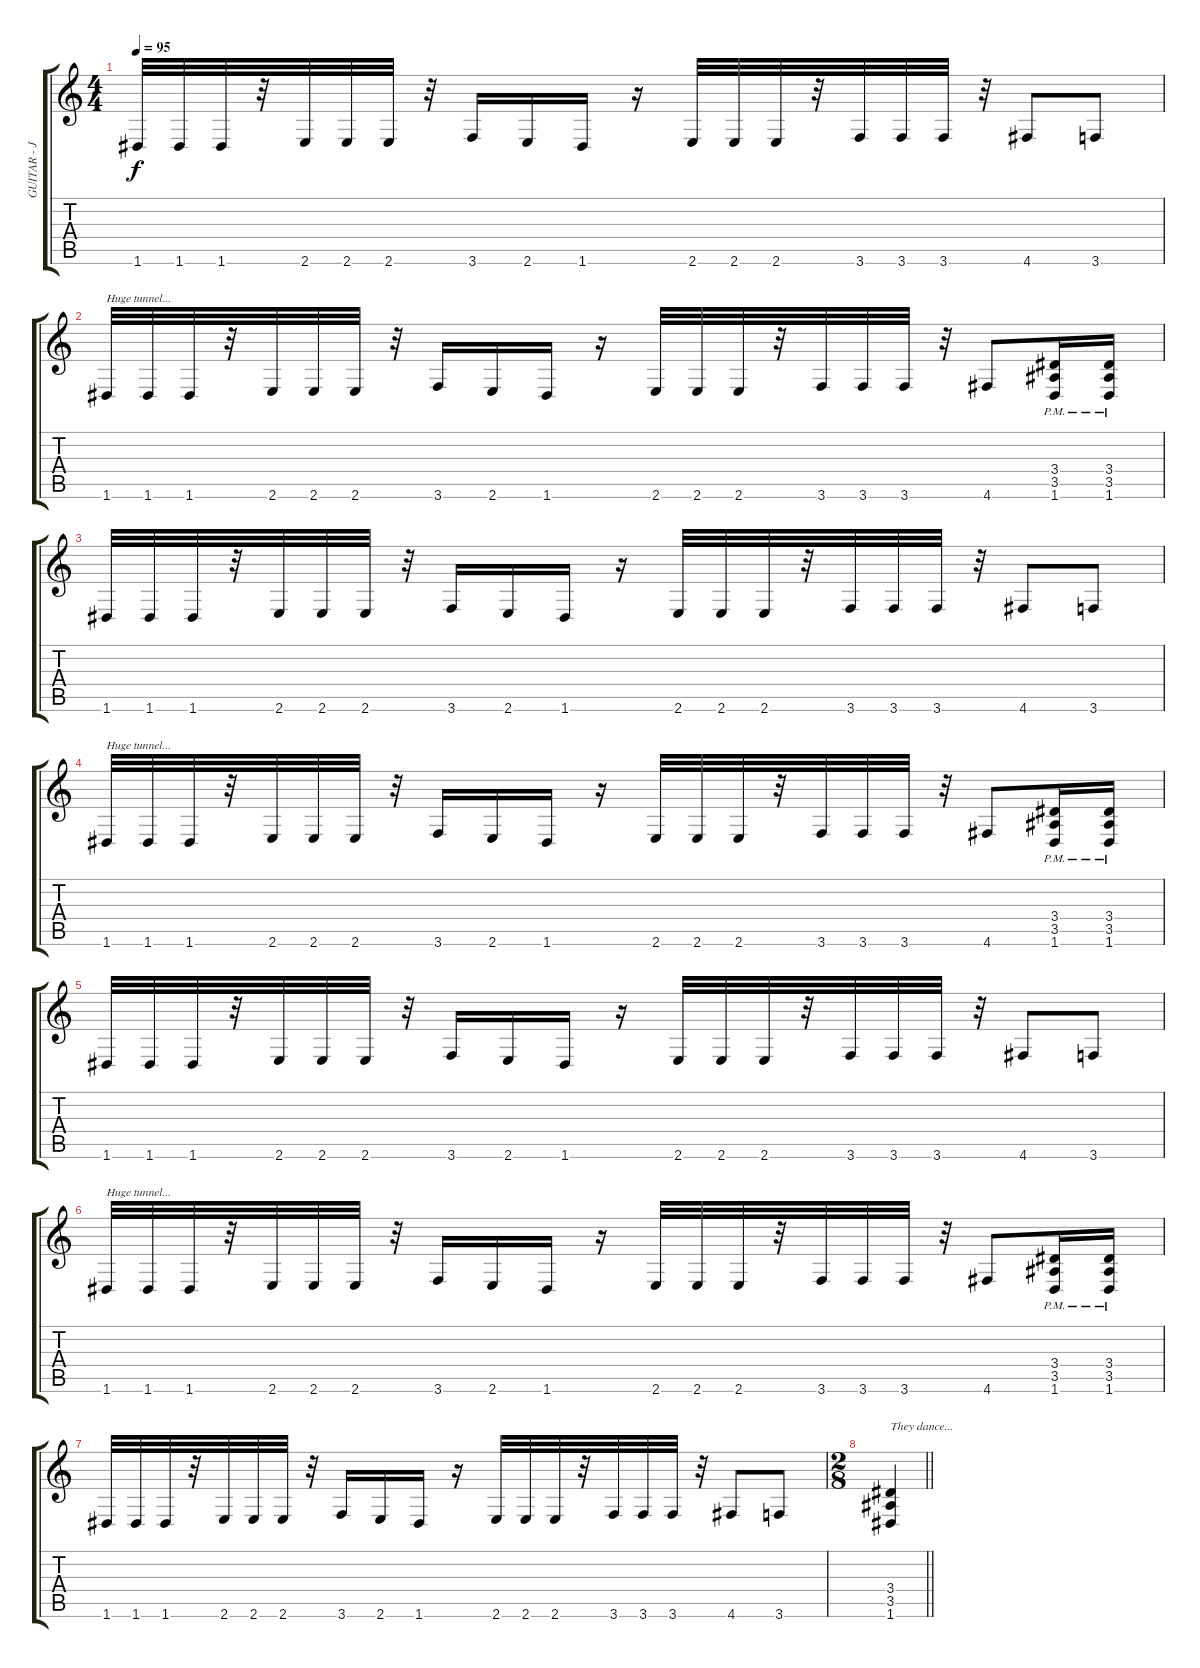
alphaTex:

\track ("GUITAR - Joe Duplantier" "GUITAR - J") {instrument distortionguitar}
\staff {score tabs}
\tuning (D4 A3 F3 C3 G2 D2) {hide}
\ts (4 4)
\tempo 95
\clef g2
\ks c
1.6.32{dy f} 1.6.32 1.6.32 r.32 2.6.32 2.6.32 2.6.32 r.32 3.6.16 2.6.16 1.6.16 r.16 2.6.32 2.6.32 2.6.32 r.32 3.6.32 3.6.32 3.6.32 r.32 4.6.8 3.6.8 |
1.6.32{txt "Huge tunnel..."} 1.6.32 1.6.32 r.32 2.6.32 2.6.32 2.6.32 r.32 3.6.16 2.6.16 1.6.16 r.16 2.6.32 2.6.32 2.6.32 r.32 3.6.32 3.6.32 3.6.32 r.32 4.6.8 (3.4{pm} 3.5{pm} 1.6{pm}).16 (3.4{pm} 3.5{pm} 1.6{pm}).16 |
1.6.32 1.6.32 1.6.32 r.32 2.6.32 2.6.32 2.6.32 r.32 3.6.16 2.6.16 1.6.16 r.16 2.6.32 2.6.32 2.6.32 r.32 3.6.32 3.6.32 3.6.32 r.32 4.6.8 3.6.8 |
1.6.32{txt "Huge tunnel..."} 1.6.32 1.6.32 r.32 2.6.32 2.6.32 2.6.32 r.32 3.6.16 2.6.16 1.6.16 r.16 2.6.32 2.6.32 2.6.32 r.32 3.6.32 3.6.32 3.6.32 r.32 4.6.8 (3.4{pm} 3.5{pm} 1.6{pm}).16 (3.4{pm} 3.5{pm} 1.6{pm}).16 |
1.6.32 1.6.32 1.6.32 r.32 2.6.32 2.6.32 2.6.32 r.32 3.6.16 2.6.16 1.6.16 r.16 2.6.32 2.6.32 2.6.32 r.32 3.6.32 3.6.32 3.6.32 r.32 4.6.8 3.6.8 |
1.6.32{txt "Huge tunnel..."} 1.6.32 1.6.32 r.32 2.6.32 2.6.32 2.6.32 r.32 3.6.16 2.6.16 1.6.16 r.16 2.6.32 2.6.32 2.6.32 r.32 3.6.32 3.6.32 3.6.32 r.32 4.6.8 (3.4{pm} 3.5{pm} 1.6{pm}).16 (3.4{pm} 3.5{pm} 1.6{pm}).16 |
1.6.32 1.6.32 1.6.32 r.32 2.6.32 2.6.32 2.6.32 r.32 3.6.16 2.6.16 1.6.16 r.16 2.6.32 2.6.32 2.6.32 r.32 3.6.32 3.6.32 3.6.32 r.32 4.6.8 3.6.8 |
\ts (2 8)
\barLineRight lightlight
(3.4 3.5 1.6).4{txt "They dance..."}
